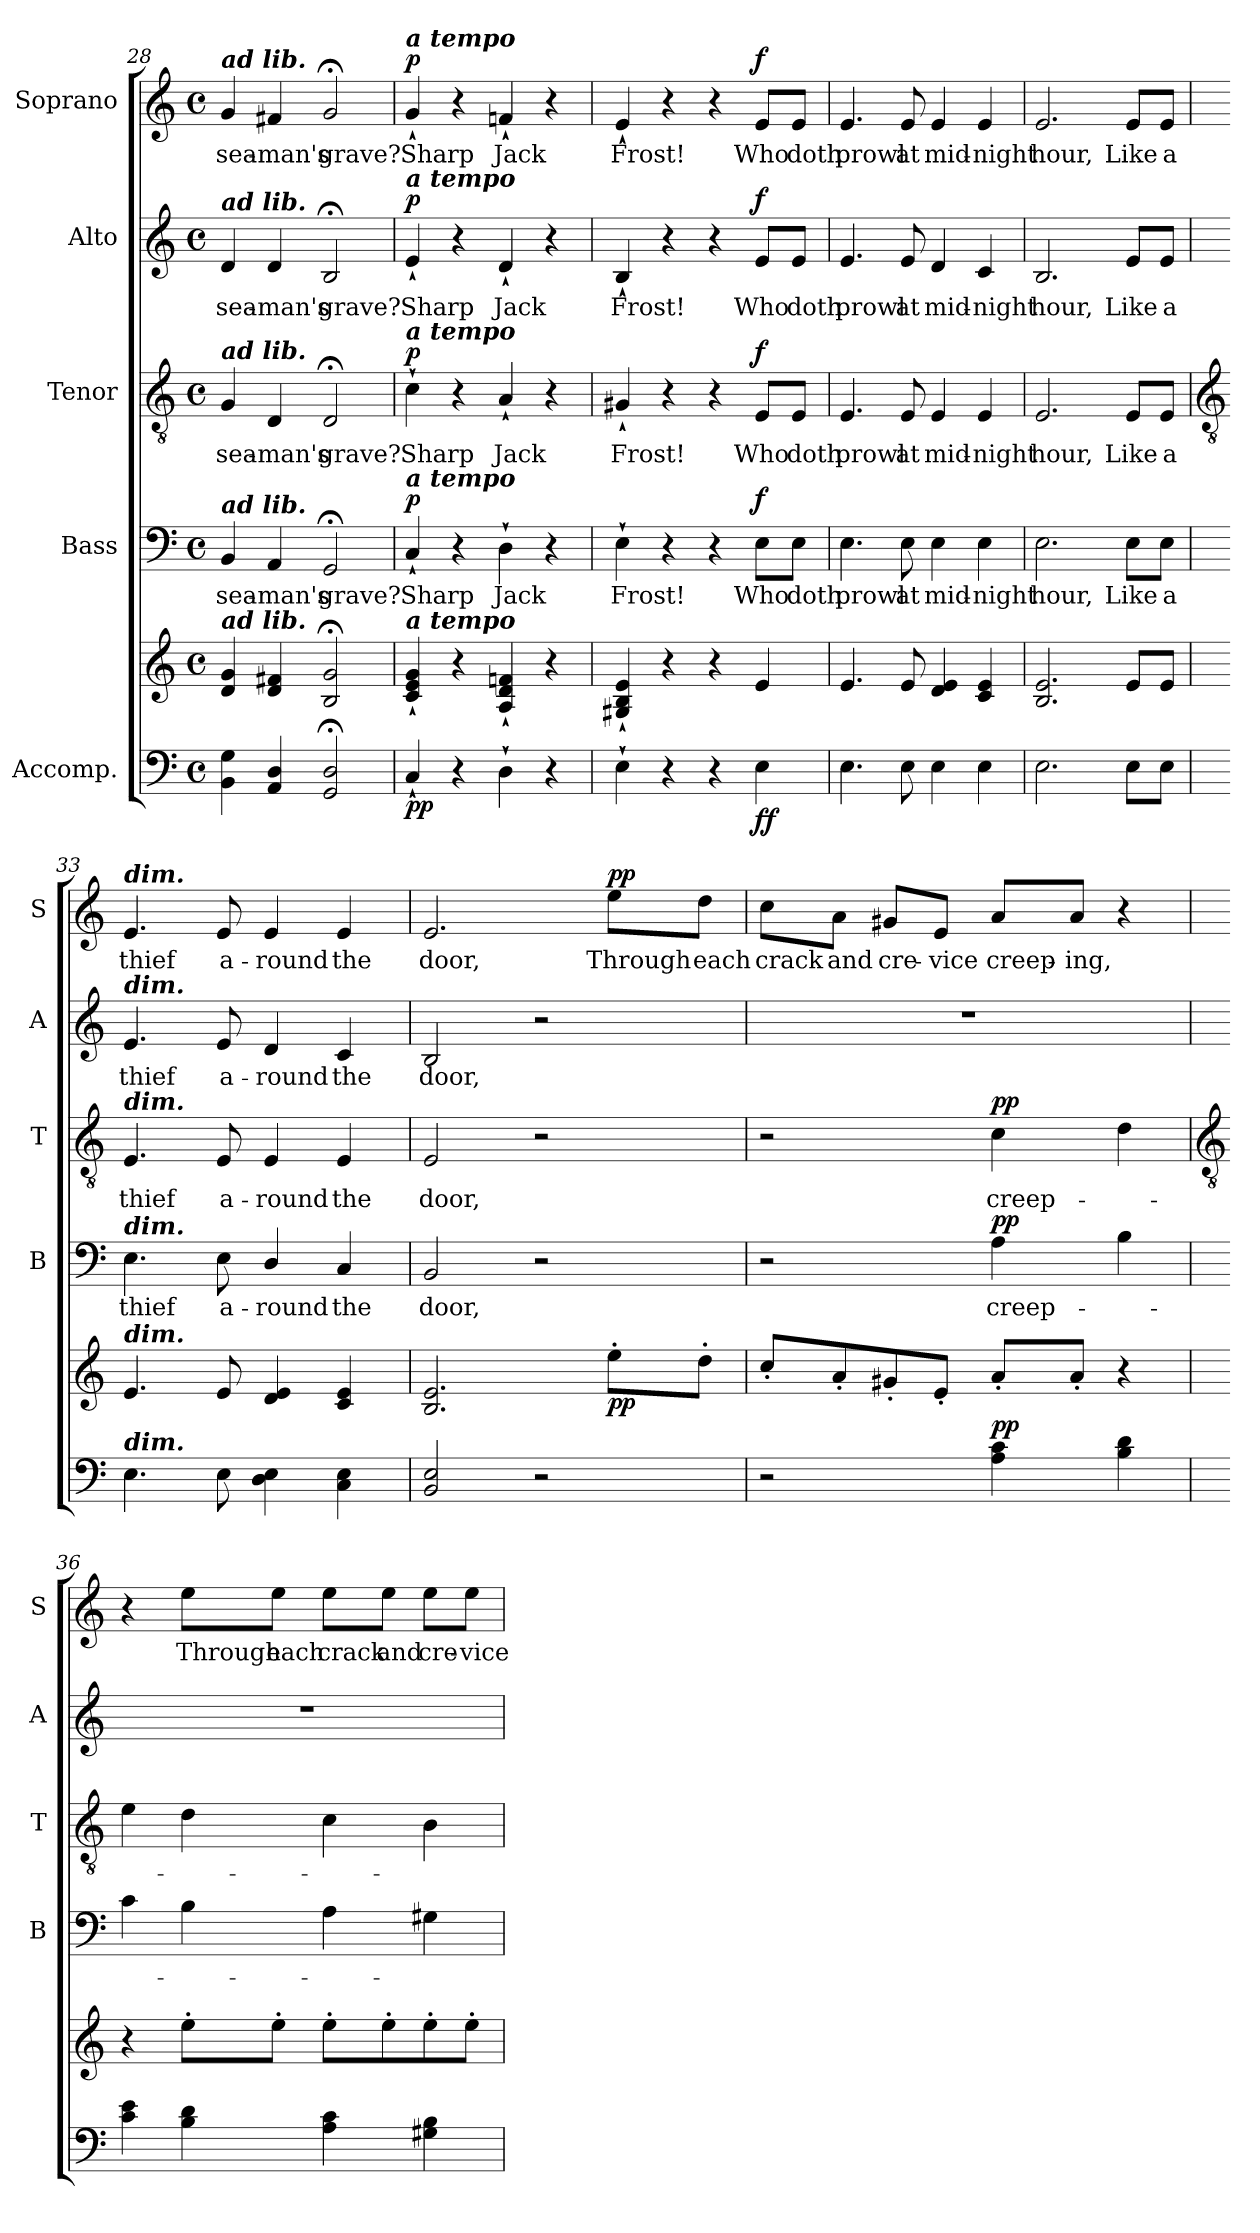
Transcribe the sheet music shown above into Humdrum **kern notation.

**kern	**kern	**dynam	**kern	**text	**dynam	**kern	**text	**dynam	**kern	**text	**dynam	**kern	**text	**dynam
*part5	*part5	*part5	*part4	*part4	*part4	*part3	*part3	*part3	*part2	*part2	*part2	*part1	*part1	*part1
*staff6	*staff5	*staff5/6	*staff4	*staff4	*staff4	*staff3	*staff3	*staff3	*staff2	*staff2	*staff2	*staff1	*staff1	*staff1
*I"Accomp.	*	*	*I"Bass	*	*	*I"Tenor	*	*	*I"Alto	*	*	*I"Soprano	*	*
*	*	*	*I'B	*	*	*I'T	*	*	*I'A	*	*	*I'S	*	*
!!LO:LB:g=z
*clefF4	*clefG2	*	*clefF4	*	*	*clefGv2	*	*	*clefG2	*	*	*clefG2	*	*
*k[]	*k[]	*	*k[]	*	*	*k[]	*	*	*k[]	*	*	*k[]	*	*
*C:	*C:	*	*C:	*	*	*C:	*	*	*C:	*	*	*C:	*	*
*M4/4	*M4/4	*	*M4/4	*	*	*M4/4	*	*	*M4/4	*	*	*M4/4	*	*
*met(c)	*met(c)	*	*met(c)	*	*	*met(c)	*	*	*met(c)	*	*	*met(c)	*	*
=28	=28	=28	=28	=28	=28	=28	=28	=28	=28	=28	=28	=28	=28	=28
!	!	!	!	!	!	!	!	!	!	!	!	!LO:TX:a:Bi:t=ad lib.	!	!
!	!	!	!	!	!	!	!	!	!LO:TX:a:Bi:t=ad lib.	!	!	!	!	!
!	!	!	!	!	!	!LO:TX:a:Bi:t=ad lib.	!	!	!	!	!	!	!	!
!	!	!	!LO:TX:a:Bi:t=ad lib.	!	!	!	!	!	!	!	!	!	!	!
!	!LO:TX:a:Bi:t=ad lib.	!	!	!	!	!	!	!	!	!	!	!	!	!
!	!	!	!	!LO:LY:b	!	!	!LO:LY:b	!	!	!LO:LY:b	!	!	!LO:LY:b	!
4BB 4G	4d 4g	.	4BB	sea-	.	4G	sea-	.	4d	sea-	.	4g	sea-	.
!	!	!	!	!LO:LY:b	!	!	!LO:LY:b	!	!	!LO:LY:b	!	!	!LO:LY:b	!
4AA 4D	4d 4f#X	.	4AA	-man's	.	4D	-man's	.	4d	-man's	.	4f#X	-man's	.
!	!	!	!	!LO:LY:b	!	!	!LO:LY:b	!	!	!LO:LY:b	!	!	!LO:LY:b	!
2GG;< 2D;<	2B;< 2g;<	.	2GG;<	grave?	.	2D;<	grave?	.	2B;<	grave?	.	2g;<	grave?	.
=29	=29	=29	=29	=29	=29	=29	=29	=29	=29	=29	=29	=29	=29	=29
!	!	!	!	!	!	!	!	!	!	!	!	!LO:TX:a:Bi:t=a tempo	!	!
!	!	!	!	!	!	!	!	!	!LO:TX:a:Bi:t=a tempo	!	!	!	!	!
!	!	!	!	!	!	!LO:TX:a:Bi:t=a tempo	!	!	!	!	!	!	!	!
!	!	!	!LO:TX:a:Bi:t=a tempo	!	!	!	!	!	!	!	!	!	!	!
!	!LO:TX:a:Bi:t=a tempo	!	!	!	!	!	!	!	!	!	!	!	!	!
!	!	!LO:DY:b=2	!	!LO:LY:b	!	!	!LO:LY:b	!	!	!LO:LY:b	!	!	!LO:LY:b	!
!	!	!LO:DY:n=1:b	!	!	!LO:DY:b	!	!	!LO:DY:b	!	!	!LO:DY:b	!	!	!LO:DY:b
4C`	4c` 4e` 4g`	p p	4C`	Sharp	p	4c`	Sharp	p	4e`	Sharp	p	4g`	Sharp	p
4r	4r	.	4r	.	.	4r	.	.	4r	.	.	4r	.	.
!	!	!	!	!LO:LY:b	!	!	!LO:LY:b	!	!	!LO:LY:b	!	!	!LO:LY:b	!
4D`	4A` 4d` 4fn`	.	4D`	Jack	.	4A`	Jack	.	4d`	Jack	.	4fn`	Jack	.
4r	4r	.	4r	.	.	4r	.	.	4r	.	.	4r	.	.
=30	=30	=30	=30	=30	=30	=30	=30	=30	=30	=30	=30	=30	=30	=30
!	!	!	!	!LO:LY:b	!	!	!LO:LY:b	!	!	!LO:LY:b	!	!	!LO:LY:b	!
4E`	4G#X` 4B` 4e`	.	4E`	Frost!	.	4G#X`	Frost!	.	4B`	Frost!	.	4e`	Frost!	.
4r	4r	.	4r	.	.	4r	.	.	4r	.	.	4r	.	.
4r	4r	.	4r	.	.	4r	.	.	4r	.	.	4r	.	.
!	!	!LO:DY:b=2	!	!LO:LY:b	!	!	!LO:LY:b	!	!	!LO:LY:b	!	!	!LO:LY:b	!
!	!	!LO:DY:n=1:b	!	!	!LO:DY:b	!	!	!LO:DY:b	!	!	!LO:DY:b	!	!	!LO:DY:b
4E	4e	f f	8E\L	Who	f	8E/L	Who	f	8e/L	Who	f	8e/L	Who	f
!	!	!	!	!LO:LY:b	!	!	!LO:LY:b	!	!	!LO:LY:b	!	!	!LO:LY:b	!
.	.	.	8E\J	doth	.	8E/J	doth	.	8e/J	doth	.	8e/J	doth	.
=31	=31	=31	=31	=31	=31	=31	=31	=31	=31	=31	=31	=31	=31	=31
!	!	!	!	!LO:LY:b	!	!	!LO:LY:b	!	!	!LO:LY:b	!	!	!LO:LY:b	!
4.E	4.e	.	4.E	prowl	.	4.E	prowl	.	4.e	prowl	.	4.e	prowl	.
!	!	!	!	!LO:LY:b	!	!	!LO:LY:b	!	!	!LO:LY:b	!	!	!LO:LY:b	!
8E	8e	.	8E	at	.	8E	at	.	8e	at	.	8e	at	.
!	!	!	!	!LO:LY:b	!	!	!LO:LY:b	!	!	!LO:LY:b	!	!	!LO:LY:b	!
4E	4d 4e	.	4E	mid-	.	4E	mid-	.	4d	mid-	.	4e	mid-	.
!	!	!	!	!LO:LY:b	!	!	!LO:LY:b	!	!	!LO:LY:b	!	!	!LO:LY:b	!
4E	4c 4e	.	4E	-night	.	4E	-night	.	4c	-night	.	4e	-night	.
=32	=32	=32	=32	=32	=32	=32	=32	=32	=32	=32	=32	=32	=32	=32
!	!	!	!	!LO:LY:b	!	!	!LO:LY:b	!	!	!LO:LY:b	!	!	!LO:LY:b	!
2.E	2.B 2.e	.	2.E	hour,	.	2.E	hour,	.	2.B	hour,	.	2.e	hour,	.
!	!	!	!	!LO:LY:b	!	!	!LO:LY:b	!	!	!LO:LY:b	!	!	!LO:LY:b	!
8EL	8eL	.	8E\L	Like	.	8E/L	Like	.	8e/L	Like	.	8e/L	Like	.
!	!	!	!	!LO:LY:b	!	!	!LO:LY:b	!	!	!LO:LY:b	!	!	!LO:LY:b	!
8EJ	8eJ	.	8E\J	a	.	8E/J	a	.	8e/J	a	.	8e/J	a	.
!!LO:LB:g=z
=33	=33	=33	=33	=33	=33	=33	=33	=33	=33	=33	=33	=33	=33	=33
*	*	*	*	*	*	*clefGv2	*	*	*	*	*	*	*	*
!	!	!	!	!	!	!	!	!	!	!	!	!LO:TX:a:Bi:t=dim.	!	!
!	!	!	!	!	!	!	!	!	!LO:TX:a:Bi:t=dim.	!	!	!	!	!
!	!	!	!	!	!	!LO:TX:a:Bi:t=dim.	!	!	!	!	!	!	!	!
!	!	!	!LO:TX:a:Bi:t=dim.	!	!	!	!	!	!	!	!	!	!	!
!	!LO:TX:a:Bi:t=dim.	!	!	!	!	!	!	!	!	!	!	!	!	!
!LO:TX:a:Bi:t=dim.	!	!	!	!	!	!	!	!	!	!	!	!	!	!
!	!	!	!	!LO:LY:b	!	!	!LO:LY:b	!	!	!LO:LY:b	!	!	!LO:LY:b	!
4.E	4.e	.	4.E	thief	.	4.E	thief	.	4.e	thief	.	4.e	thief	.
!	!	!	!	!LO:LY:b	!	!	!LO:LY:b	!	!	!LO:LY:b	!	!	!LO:LY:b	!
8E	8e	.	8E	a-	.	8E	a-	.	8e	a-	.	8e	a-	.
!	!	!	!	!LO:LY:b	!	!	!LO:LY:b	!	!	!LO:LY:b	!	!	!LO:LY:b	!
4D\ 4E\	4d 4e	.	4D/	-round	.	4E	-round	.	4d	-round	.	4e	-round	.
!	!	!	!	!LO:LY:b	!	!	!LO:LY:b	!	!	!LO:LY:b	!	!	!LO:LY:b	!
4C 4E	4c 4e	.	4C	the	.	4E	the	.	4c	the	.	4e	the	.
=34	=34	=34	=34	=34	=34	=34	=34	=34	=34	=34	=34	=34	=34	=34
!	!	!	!	!LO:LY:b	!	!	!LO:LY:b	!	!	!LO:LY:b	!	!	!LO:LY:b	!
2BB 2E	2.B 2.e	.	2BB	door,	.	2E	door,	.	2B	door,	.	2.e	door,	.
2r	.	.	2r	.	.	2r	.	.	2r	.	.	.	.	.
!	!	!LO:DY:b	!	!	!	!	!	!	!	!	!	!	!LO:LY:b	!LO:DY:b
.	8ee'L	pp	.	.	.	.	.	.	.	.	.	8ee\L	Through	pp
!	!	!	!	!	!	!	!	!	!	!	!	!	!LO:LY:b	!
.	8dd'J	.	.	.	.	.	.	.	.	.	.	8dd\J	each	.
=35	=35	=35	=35	=35	=35	=35	=35	=35	=35	=35	=35	=35	=35	=35
!	!	!	!	!	!	!	!	!	!	!	!	!	!LO:LY:b	!
2r	8cc'L	.	2r	.	.	2r	.	.	1r	.	.	8cc\L	crack	.
!	!	!	!	!	!	!	!	!	!	!	!	!	!LO:LY:b	!
.	8a'	.	.	.	.	.	.	.	.	.	.	8a\J	and	.
!	!	!	!	!	!	!	!	!	!	!	!	!	!LO:LY:b	!
.	8g#X'	.	.	.	.	.	.	.	.	.	.	8g#X/L	cre-	.
!	!	!	!	!	!	!	!	!	!	!	!	!	!LO:LY:b	!
.	8e'J	.	.	.	.	.	.	.	.	.	.	8e/J	-vice	.
!	!	!LO:DY:a=2	!	!LO:LY:b	!LO:DY:b	!	!LO:LY:b	!LO:DY:b	!	!	!	!	!LO:LY:b	!
4A 4c	8a'L	pp	4A	creep-	pp	4c	creep-	pp	.	.	.	8a/L	creep-	.
!	!	!	!	!	!	!	!	!	!	!	!	!	!LO:LY:b	!
.	8a'J	.	.	.	.	.	.	.	.	.	.	8a/J	-ing,	.
4B 4d	4r	.	4B	.	.	4d	.	.	.	.	.	4r	.	.
!!LO:LB:g=z
=36	=36	=36	=36	=36	=36	=36	=36	=36	=36	=36	=36	=36	=36	=36
*	*	*	*	*	*	*clefGv2	*	*	*	*	*	*	*	*
4c 4e	4r	.	4c	.	.	4e	.	.	1r	.	.	4r	.	.
!	!	!	!	!	!	!	!	!	!	!	!	!	!LO:LY:b	!
4B 4d	8ee'L	.	4B	.	.	4d	.	.	.	.	.	8ee\L	Through	.
!	!	!	!	!	!	!	!	!	!	!	!	!	!LO:LY:b	!
.	8ee'J	.	.	.	.	.	.	.	.	.	.	8ee\J	each	.
!	!	!	!	!	!	!	!	!	!	!	!	!	!LO:LY:b	!
4A 4c	8ee'L	.	4A	.	.	4c	.	.	.	.	.	8ee\L	crack	.
!	!	!	!	!	!	!	!	!	!	!	!	!	!LO:LY:b	!
.	8ee'	.	.	.	.	.	.	.	.	.	.	8ee\J	and	.
!	!	!	!	!	!	!	!	!	!	!	!	!	!LO:LY:b	!
4G#X 4B	8ee'	.	4G#X	.	.	4B	.	.	.	.	.	8ee\L	cre-	.
!	!	!	!	!	!	!	!	!	!	!	!	!	!LO:LY:b	!
.	8ee'J	.	.	.	.	.	.	.	.	.	.	8ee\J	-vice	.
=	=	=	=	=	=	=	=	=	=	=	=	=	=	=
*-	*-	*-	*-	*-	*-	*-	*-	*-	*-	*-	*-	*-	*-	*-
